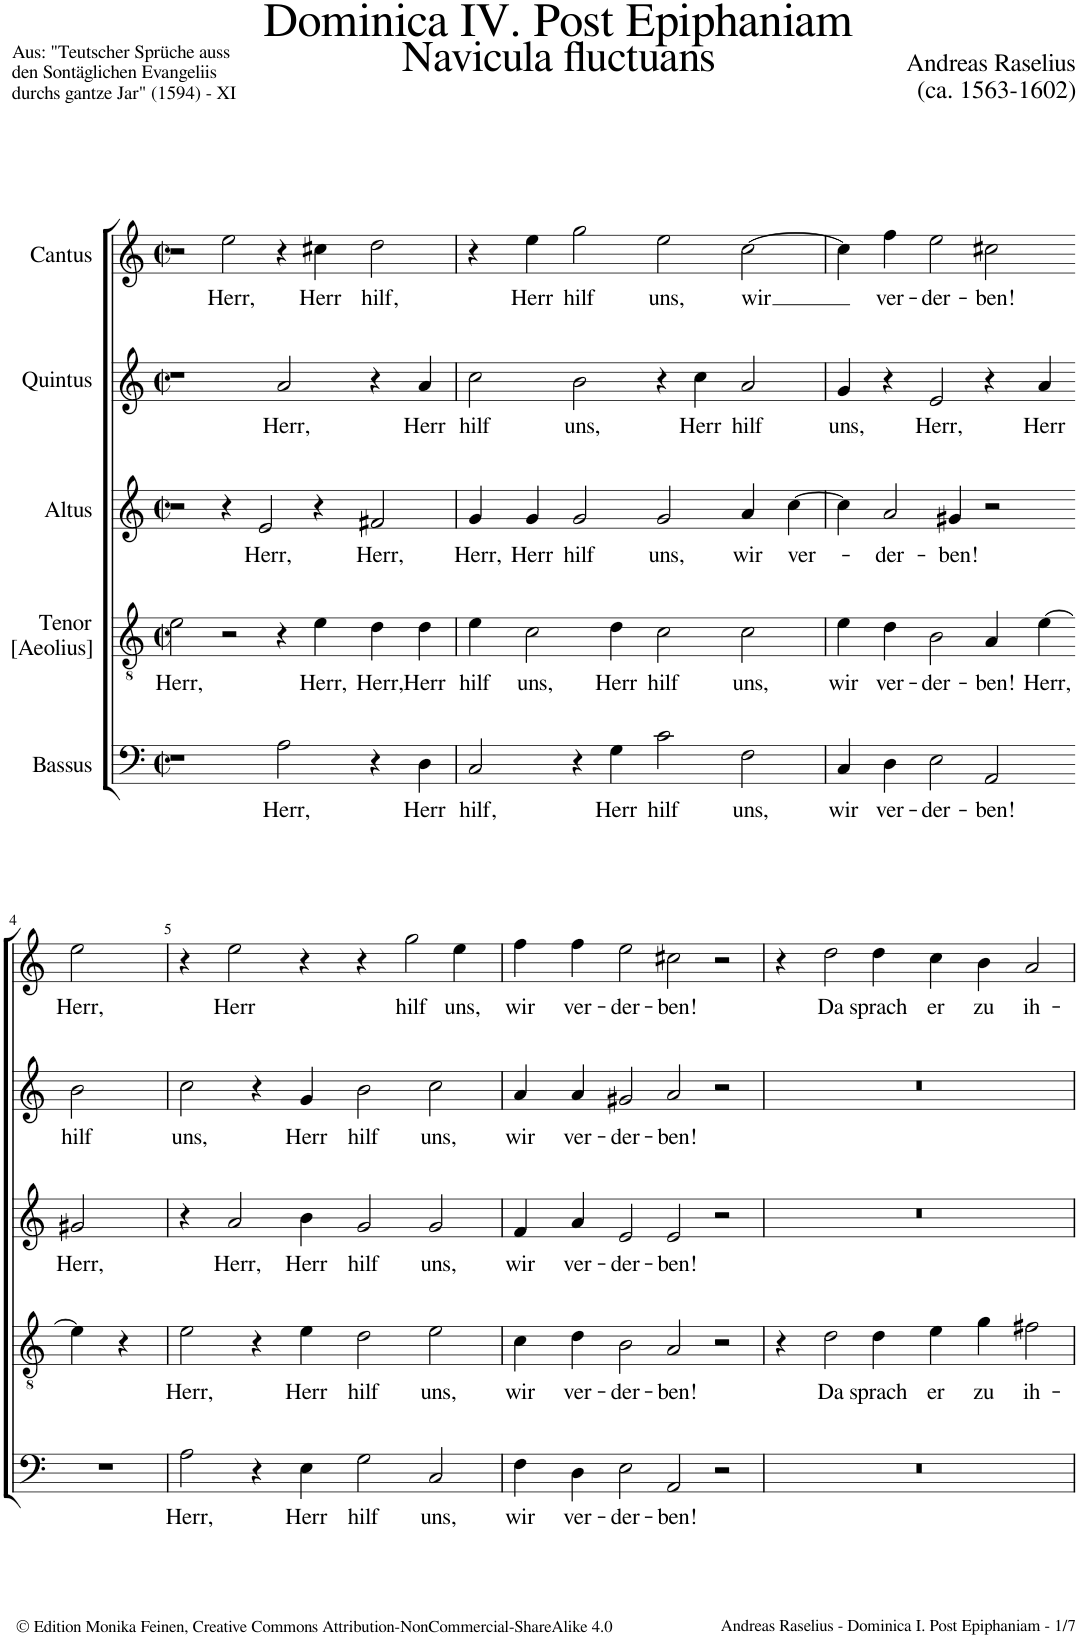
**kern	**text	**kern	**text	**kern	**text	**kern	**text	**kern	**text
*part5	*part5	*part4	*part4	*part3	*part3	*part2	*part2	*part1	*part1
*staff5	*staff5	*staff4	*staff4	*staff3	*staff3	*staff2	*staff2	*staff1	*staff1
*I"Bassus	*	*I"Tenor [Aeolius]	*	*I"Altus	*	*I"Quintus	*	*I"Cantus	*
*clefF4	*	*clefGv2	*	*clefG2	*	*clefG2	*	*clefG2	*
*k[]	*	*k[]	*	*k[]	*	*k[]	*	*k[]	*
*M4/2	*	*M4/2	*	*M4/2	*	*M4/2	*	*M4/2	*
*met(c|)	*	*met(c|)	*	*met(c|)	*	*met(c|)	*	*met(c|)	*
=1	=1	=1	=1	=1	=1	=1	=1	=1	=1
!	!	!	!LO:LY:b	!	!	!	!	!	!
1r	.	2e\	Herr,	2r	.	1r	.	2r	.
!	!	!	!	!	!	!	!	!	!LO:LY:b
.	.	2r	.	4r	.	.	.	2ee\	Herr,
!	!	!	!	!	!LO:LY:b	!	!	!	!
.	.	.	.	2e/	Herr,	.	.	.	.
!	!LO:LY:b	!	!	!	!	!	!LO:LY:b	!	!
2A\	Herr,	4r	.	.	.	2a/	Herr,	4r	.
!	!	!	!LO:LY:b	!	!	!	!	!	!LO:LY:b
.	.	4e\	Herr,	4r	.	.	.	4cc#X\	Herr
!	!	!	!LO:LY:b	!	!LO:LY:b	!	!	!	!LO:LY:b
4r	.	4d\	Herr,	2f#X/	Herr,	4r	.	2dd\	hilf,
!	!LO:LY:b	!	!LO:LY:b	!	!	!	!LO:LY:b	!	!
4D\	Herr	4d\	Herr	.	.	4a/	Herr	.	.
=2	=2	=2	=2	=2	=2	=2	=2	=2	=2
!	!LO:LY:b	!	!LO:LY:b	!	!LO:LY:b	!	!LO:LY:b	!	!
2C/	hilf,	4e\	hilf	4g/	Herr,	2cc\	hilf	4r	.
!	!	!	!LO:LY:b	!	!LO:LY:b	!	!	!	!LO:LY:b
.	.	2c\	uns,	4g/	Herr	.	.	4ee\	Herr
!	!	!	!	!	!LO:LY:b	!	!LO:LY:b	!	!LO:LY:b
4r	.	.	.	2g/	hilf	2b\	uns,	2gg\	hilf
!	!LO:LY:b	!	!LO:LY:b	!	!	!	!	!	!
4G\	Herr	4d\	Herr	.	.	.	.	.	.
!	!LO:LY:b	!	!LO:LY:b	!	!LO:LY:b	!	!	!	!LO:LY:b
2c\	hilf	2c\	hilf	2g/	uns,	4r	.	2ee\	uns,
!	!	!	!	!	!	!	!LO:LY:b	!	!
.	.	.	.	.	.	4cc\	Herr	.	.
!	!LO:LY:b	!	!LO:LY:b	!	!LO:LY:b	!	!LO:LY:b	!	!LO:LY:b
2F\	uns,	2c\	uns,	4a/	wir	2a/	hilf	[2cc\	wir
!	!	!	!	!	!LO:LY:b	!	!	!	!
.	.	.	.	[4cc\	ver-	.	.	.	.
=3	=3	=3	=3	=3	=3	=3	=3	=3	=3
!	!LO:LY:b	!	!LO:LY:b	!	!	!	!LO:LY:b	!	!
4C/	wir	4e\	wir	4cc\]	.	4g/	uns,	4cc\]	.
!	!LO:LY:b	!	!LO:LY:b	!	!LO:LY:b	!	!	!	!LO:LY:b
4D\	ver-	4d\	ver-	2a/	-der-	4r	.	4ff\	ver-
!	!LO:LY:b	!	!LO:LY:b	!	!	!	!LO:LY:b	!	!LO:LY:b
2E\	-der-	2B\	-der-	.	.	2e/	Herr,	2ee\	-der-
!	!	!	!	!	!LO:LY:b	!	!	!	!
.	.	.	.	4g#X/	-ben!	.	.	.	.
!	!LO:LY:b	!	!LO:LY:b	!	!	!	!	!	!LO:LY:b
2AA/	-ben!	4A/	-ben!	2r	.	4r	.	2cc#X\	-ben!
!	!	!	!LO:LY:b	!	!	!	!LO:LY:b	!	!
.	.	[4e\	Herr,	.	.	4a/	Herr	.	.
!!LO:LB:g=z
=4-	=4-	=4-	=4-	=4-	=4-	=4-	=4-	=4-	=4-
!	!	!	!	!	!LO:LY:b	!	!LO:LY:b	!	!LO:LY:b
0r	.	4e\]	.	2g#X/	Herr,	2b\	hilf	2ee\	Herr,
.	.	4r	.	.	.	.	.	.	.
.	.	1.ryy	.	1.ryy	.	1.ryy	.	1.ryy	.
=5	=5	=5	=5	=5	=5	=5	=5	=5	=5
!	!LO:LY:b	!	!LO:LY:b	!	!	!	!LO:LY:b	!	!
2A\	Herr,	2e\	Herr,	4r	.	2cc\	uns,	4r	.
!	!	!	!	!	!LO:LY:b	!	!	!	!LO:LY:b
.	.	.	.	2a/	Herr,	.	.	2ee\	Herr
4r	.	4r	.	.	.	4r	.	.	.
!	!LO:LY:b	!	!LO:LY:b	!	!LO:LY:b	!	!LO:LY:b	!	!
4E\	Herr	4e\	Herr	4b\	Herr	4g/	Herr	4r	.
!	!LO:LY:b	!	!LO:LY:b	!	!LO:LY:b	!	!LO:LY:b	!	!
2G\	hilf	2d\	hilf	2g/	hilf	2b\	hilf	4r	.
!	!	!	!	!	!	!	!	!	!LO:LY:b
.	.	.	.	.	.	.	.	2gg\	hilf
!	!LO:LY:b	!	!LO:LY:b	!	!LO:LY:b	!	!LO:LY:b	!	!
2C/	uns,	2e\	uns,	2g/	uns,	2cc\	uns,	.	.
!	!	!	!	!	!	!	!	!	!LO:LY:b
.	.	.	.	.	.	.	.	4ee\	uns,
=6	=6	=6	=6	=6	=6	=6	=6	=6	=6
!	!LO:LY:b	!	!LO:LY:b	!	!LO:LY:b	!	!LO:LY:b	!	!LO:LY:b
4F\	wir	4c\	wir	4f/	wir	4a/	wir	4ff\	wir
!	!LO:LY:b	!	!LO:LY:b	!	!LO:LY:b	!	!LO:LY:b	!	!LO:LY:b
4D\	ver-	4d\	ver-	4a/	ver-	4a/	ver-	4ff\	ver-
!	!LO:LY:b	!	!LO:LY:b	!	!LO:LY:b	!	!LO:LY:b	!	!LO:LY:b
2E\	-der-	2B\	-der-	2e/	-der-	2g#X/	-der-	2ee\	-der-
!	!LO:LY:b	!	!LO:LY:b	!	!LO:LY:b	!	!LO:LY:b	!	!LO:LY:b
2AA/	-ben!	2A/	-ben!	2e/	-ben!	2a/	-ben!	2cc#X\	-ben!
2r	.	2r	.	2r	.	2r	.	2r	.
=7	=7	=7	=7	=7	=7	=7	=7	=7	=7
0r	.	4r	.	0r	.	0r	.	4r	.
!	!	!	!LO:LY:b	!	!	!	!	!	!LO:LY:b
.	.	2d\	Da	.	.	.	.	2dd\	Da
!	!	!	!LO:LY:b	!	!	!	!	!	!LO:LY:b
.	.	4d\	sprach	.	.	.	.	4dd\	sprach
!	!	!	!LO:LY:b	!	!	!	!	!	!LO:LY:b
.	.	4e\	er	.	.	.	.	4cc\	er
!	!	!	!LO:LY:b	!	!	!	!	!	!LO:LY:b
.	.	4g\	zu	.	.	.	.	4b\	zu
!	!	!	!LO:LY:b	!	!	!	!	!	!LO:LY:b
.	.	2f#X\	ih-	.	.	.	.	2a/	ih-
=	=	=	=	=	=	=	=	=	=
*-	*-	*-	*-	*-	*-	*-	*-	*-	*-
